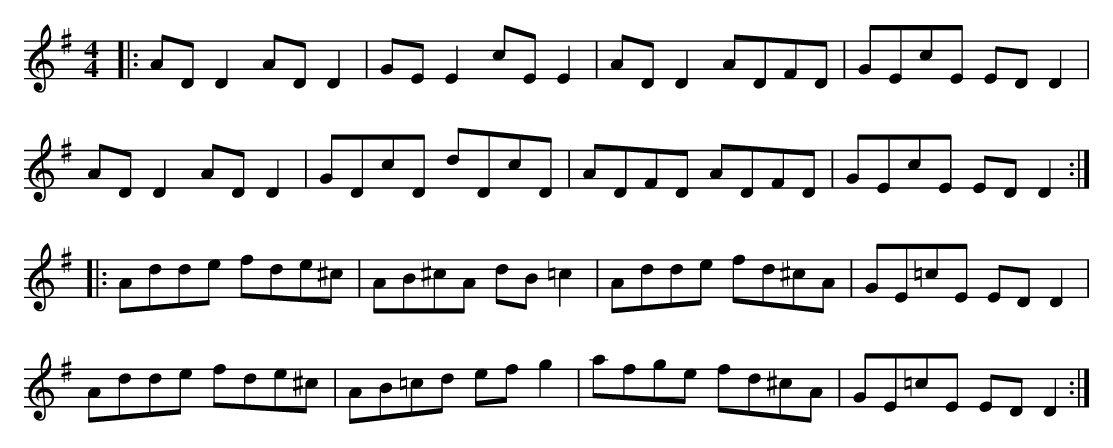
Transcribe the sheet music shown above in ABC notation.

X:1
M:4/4
K:Dmix
|:ADD2ADD2|GEE2cEE2|ADD2ADFD|GEcE EDD2|
ADD2ADD2|GDcD dDcD|ADFD ADFD|GEcE EDD2:|
|:Adde fde^c|AB^cA dB=c2|Adde fd^cA|GE=cE EDD2|
Adde fde^c|AB=cd efg2|afge fd^cA|GE=cE EDD2:|
